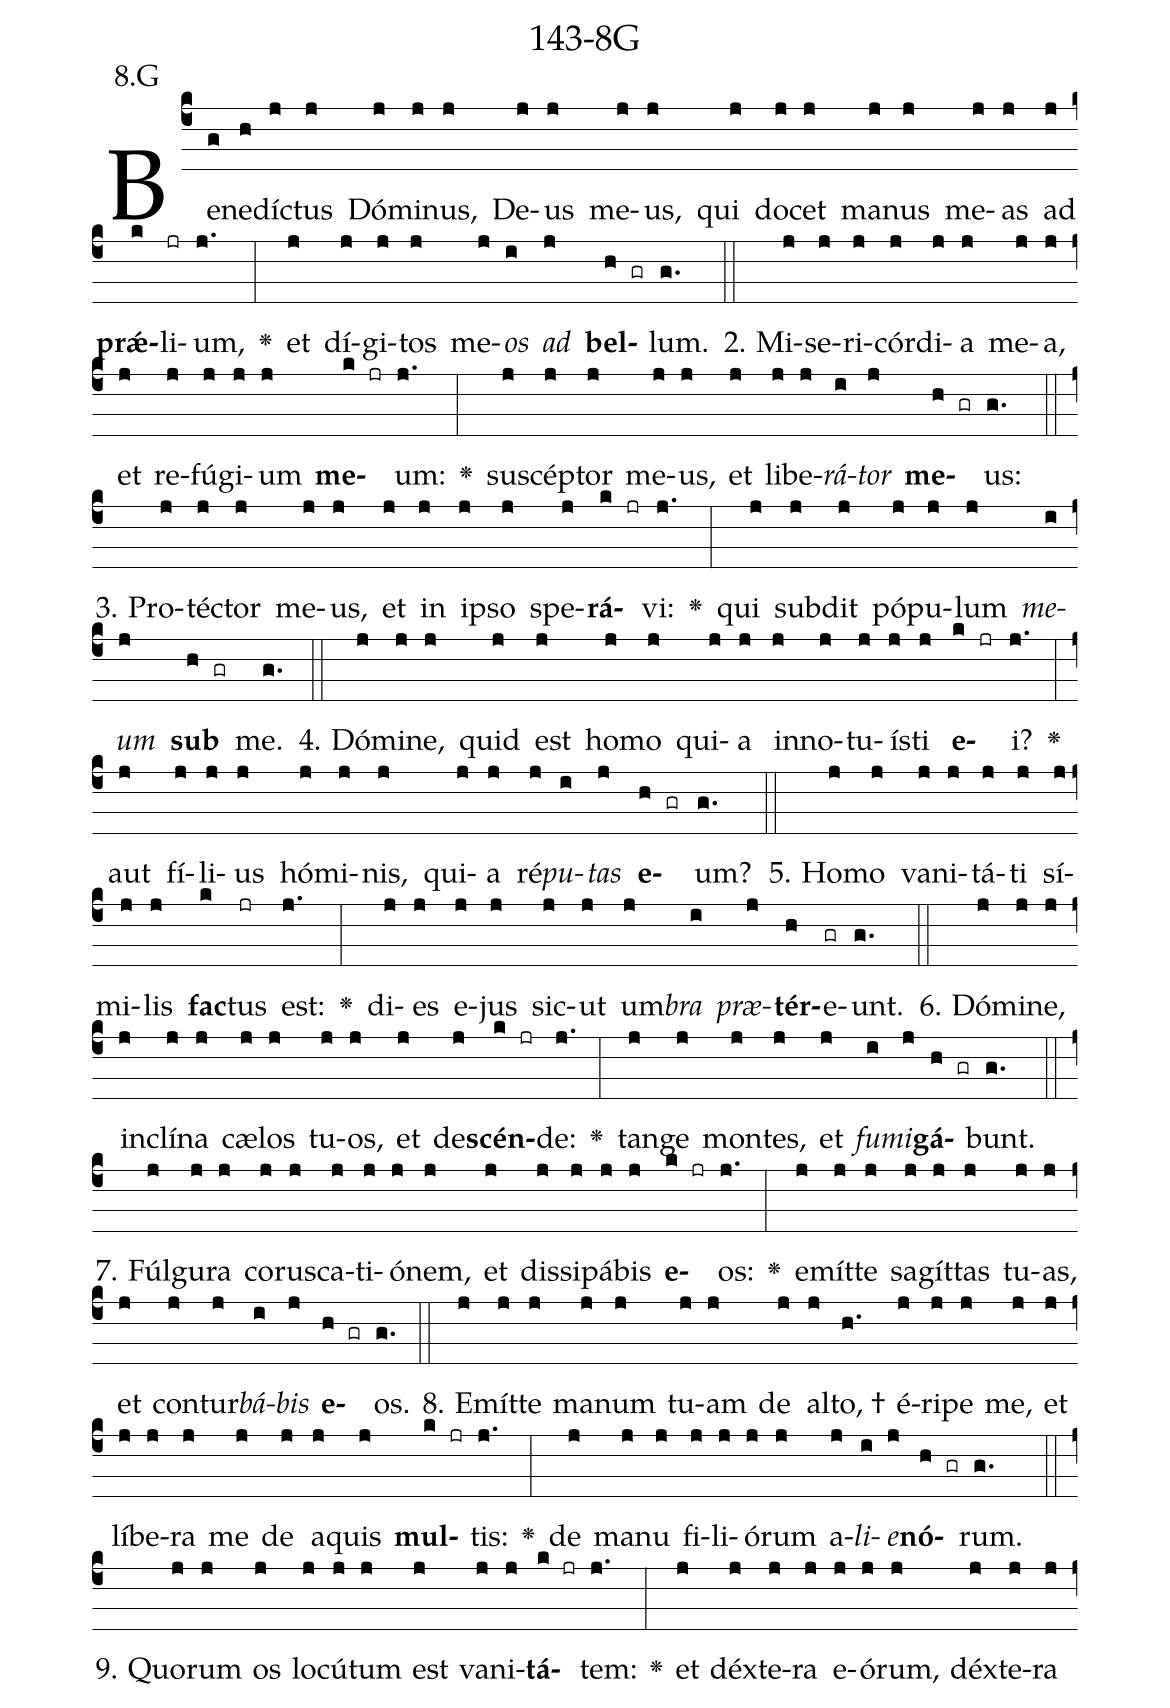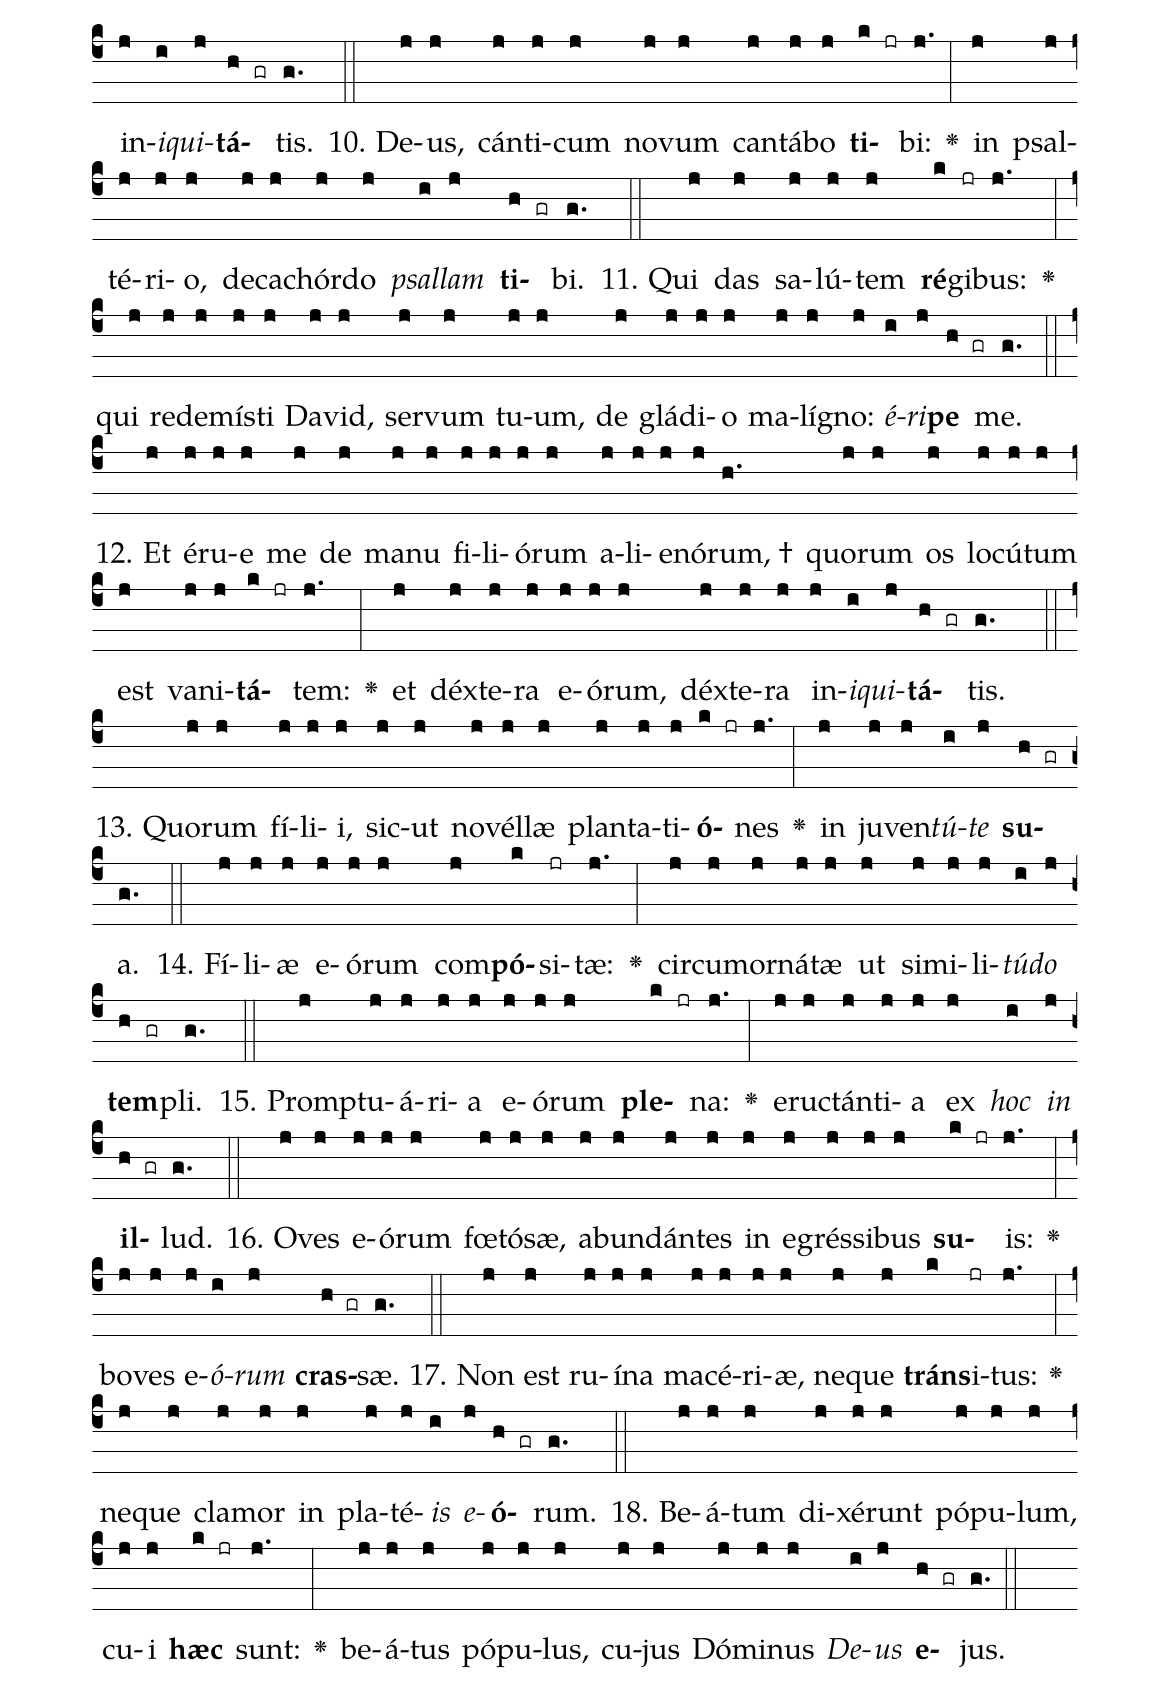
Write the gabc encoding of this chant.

name: 143-8G;
annotation: 8.G;
%%
(c4)Be(g)ne(h)díc(j)tus(j) Dó(j)mi(j)nus,(j) De(j)us(j) me(j)us,(j) qui(j) do(j)cet(j) ma(j)nus(j) me(j)as(j) ad(j) <b>prǽ</b>(k)li(jr)um,(j.) <v>\greheightstar</v>(:) et(j) dí(j)gi(j)tos(j) me(j)<i>os</i>(i) <i>ad</i>(j) <b>bel</b>(h gr)lum.(g.) (::)
2. Mi(j)se(j)ri(j)cór(j)di(j)a(j) me(j)a,(j) et(j) re(j)fú(j)gi(j)um(j) <b>me</b>(k jr)um:(j.) <v>\greheightstar</v>(:) su(j)scép(j)tor(j) me(j)us,(j) et(j) li(j)be(j)<i>rá</i>(i)<i>tor</i>(j) <b>me</b>(h gr)us:(g.) (::)
3. Pro(j)téc(j)tor(j) me(j)us,(j) et(j) in(j) ip(j)so(j) spe(j)<b>rá</b>(k jr)vi:(j.) <v>\greheightstar</v>(:) qui(j) sub(j)dit(j) pó(j)pu(j)lum(j) <i>me</i>(i)<i>um</i>(j) <b>sub</b>(h gr) me.(g.) (::)
4. Dó(j)mi(j)ne,(j) quid(j) est(j) ho(j)mo(j) qui(j)a(j) in(j)no(j)tu(j)ís(j)ti(j) <b>e</b>(k jr)i?(j.) <v>\greheightstar</v>(:) aut(j) fí(j)li(j)us(j) hó(j)mi(j)nis,(j) qui(j)a(j) ré(j)<i>pu</i>(i)<i>tas</i>(j) <b>e</b>(h gr)um?(g.) (::)
5. Ho(j)mo(j) va(j)ni(j)tá(j)ti(j) sí(j)mi(j)lis(j) <b>fac</b>(k)tus(jr) est:(j.) <v>\greheightstar</v>(:) di(j)es(j) e(j)jus(j) sic(j)ut(j) um(j)<i>bra</i>(i) <i>præ</i>(j)<b>tér</b>(h)e(gr)unt.(g.) (::)
6. Dó(j)mi(j)ne,(j) in(j)clí(j)na(j) cæ(j)los(j) tu(j)os,(j) et(j) de(j)<b>scén</b>(k jr)de:(j.) <v>\greheightstar</v>(:) tan(j)ge(j) mon(j)tes,(j) et(j) <i>fu</i>(i)<i>mi</i>(j)<b>gá</b>(h gr)bunt.(g.) (::)
7. Fúl(j)gu(j)ra(j) co(j)rus(j)ca(j)ti(j)ó(j)nem,(j) et(j) dis(j)si(j)pá(j)bis(j) <b>e</b>(k jr)os:(j.) <v>\greheightstar</v>(:) e(j)mít(j)te(j) sa(j)gít(j)tas(j) tu(j)as,(j) et(j) con(j)tur(j)<i>bá</i>(i)<i>bis</i>(j) <b>e</b>(h gr)os.(g.) (::)
8. E(j)mít(j)te(j) ma(j)num(j) tu(j)am(j) de(j) al(j)to, †(h.) é(j)ri(j)pe(j) me,(j) et(j) lí(j)be(j)ra(j) me(j) de(j) a(j)quis(j) <b>mul</b>(k jr)tis:(j.) <v>\greheightstar</v>(:) de(j) ma(j)nu(j) fi(j)li(j)ó(j)rum(j) a(j)<i>li</i>(i)<i>e</i>(j)<b>nó</b>(h gr)rum.(g.) (::)
9. Quo(j)rum(j) os(j) lo(j)cú(j)tum(j) est(j) va(j)ni(j)<b>tá</b>(k jr)tem:(j.) <v>\greheightstar</v>(:) et(j) déx(j)te(j)ra(j) e(j)ó(j)rum,(j) déx(j)te(j)ra(j) in(j)<i>i</i>(i)<i>qui</i>(j)<b>tá</b>(h gr)tis.(g.) (::)
10. De(j)us,(j) cán(j)ti(j)cum(j) no(j)vum(j) can(j)tá(j)bo(j) <b>ti</b>(k jr)bi:(j.) <v>\greheightstar</v>(:) in(j) psal(j)té(j)ri(j)o,(j) de(j)ca(j)chór(j)do(j) <i>psal</i>(i)<i>lam</i>(j) <b>ti</b>(h gr)bi.(g.) (::)
11. Qui(j) das(j) sa(j)lú(j)tem(j) <b>ré</b>(k)gi(jr)bus:(j.) <v>\greheightstar</v>(:) qui(j) red(j)e(j)mís(j)ti(j) Da(j)vid,(j) ser(j)vum(j) tu(j)um,(j) de(j) glá(j)di(j)o(j) ma(j)lí(j)gno:(j) <i>é</i>(i)<i>ri</i>(j)<b>pe</b>(h gr) me.(g.) (::)
12. Et(j) é(j)ru(j)e(j) me(j) de(j) ma(j)nu(j) fi(j)li(j)ó(j)rum(j) a(j)li(j)e(j)nó(j)rum, †(h.) quo(j)rum(j) os(j) lo(j)cú(j)tum(j) est(j) va(j)ni(j)<b>tá</b>(k jr)tem:(j.) <v>\greheightstar</v>(:) et(j) déx(j)te(j)ra(j) e(j)ó(j)rum,(j) déx(j)te(j)ra(j) in(j)<i>i</i>(i)<i>qui</i>(j)<b>tá</b>(h gr)tis.(g.) (::)
13. Quo(j)rum(j) fí(j)li(j)i,(j) sic(j)ut(j) no(j)vél(j)læ(j) plan(j)ta(j)ti(j)<b>ó</b>(k jr)nes(j.) <v>\greheightstar</v>(:) in(j) ju(j)ven(j)<i>tú</i>(i)<i>te</i>(j) <b>su</b>(h gr)a.(g.) (::)
14. Fí(j)li(j)æ(j) e(j)ó(j)rum(j) com(j)<b>pó</b>(k)si(jr)tæ:(j.) <v>\greheightstar</v>(:) cir(j)cum(j)or(j)ná(j)tæ(j) ut(j) si(j)mi(j)li(j)<i>tú</i>(i)<i>do</i>(j) <b>tem</b>(h gr)pli.(g.) (::)
15. Promp(j)tu(j)á(j)ri(j)a(j) e(j)ó(j)rum(j) <b>ple</b>(k jr)na:(j.) <v>\greheightstar</v>(:) e(j)ruc(j)tán(j)ti(j)a(j) ex(j) <i>hoc</i>(i) <i>in</i>(j) <b>il</b>(h gr)lud.(g.) (::)
16. O(j)ves(j) e(j)ó(j)rum(j) fœ(j)tó(j)sæ,(j) ab(j)un(j)dán(j)tes(j) in(j) e(j)grés(j)si(j)bus(j) <b>su</b>(k jr)is:(j.) <v>\greheightstar</v>(:) bo(j)ves(j) e(j)<i>ó</i>(i)<i>rum</i>(j) <b>cras</b>(h gr)sæ.(g.) (::)
17. Non(j) est(j) ru(j)í(j)na(j) ma(j)cé(j)ri(j)æ,(j) ne(j)que(j) <b>tráns</b>(k)i(jr)tus:(j.) <v>\greheightstar</v>(:) ne(j)que(j) cla(j)mor(j) in(j) pla(j)té(j)<i>is</i>(i) <i>e</i>(j)<b>ó</b>(h gr)rum.(g.) (::)
18. Be(j)á(j)tum(j) di(j)xé(j)runt(j) pó(j)pu(j)lum,(j) cu(j)i(j) <b>hæc</b>(k jr) sunt:(j.) <v>\greheightstar</v>(:) be(j)á(j)tus(j) pó(j)pu(j)lus,(j) cu(j)jus(j) Dó(j)mi(j)nus(j) <i>De</i>(i)<i>us</i>(j) <b>e</b>(h gr)jus.(g.) (::)
